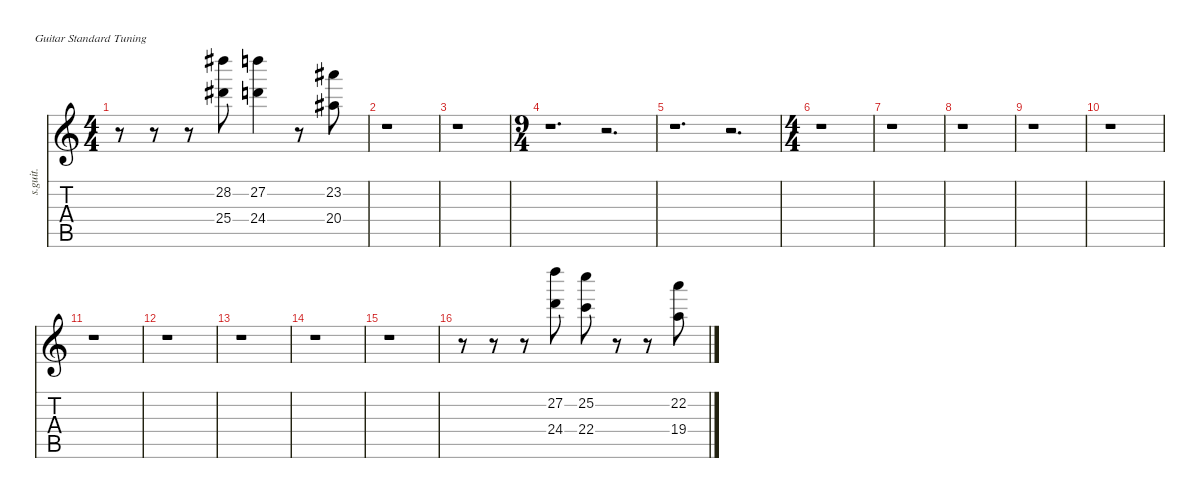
\defaultSystemsLayout 4
\hideDynamics
\bracketExtendMode nobrackets
\track ("A Nameless Ghoul - Keys" "s.guit.") {instrument acousticgrandpiano}
\staff {score tabs}
\tuning (E4 B3 G3 D3 A2 E2)
\displaytranspose 12
\ts (4 4)
\tempo (130 hide)
\clef g2
\ks c
r.8{dy f} r.8 r.8 (28.2{acc #} 25.4{acc #}).8 (27.2 24.4).4 r.8 (23.2{acc #} 20.4{acc #}).8 |
r.1 |
r.1 |
\ts (9 4)
\beaming (8 2 2 2 2)
r.1{d} r.2{d} |
r.1{d} r.2{d} |
\ts (4 4)
\beaming (8 2 2 2 2)
r.1 |
r.1 |
r.1 |
r.1 |
r.1 |
r.1 |
r.1 |
r.1 |
r.1 |
r.1 |
r.8 r.8 r.8 (27.2 24.4).8 (25.2 22.4).8 r.8 r.8 (22.2 19.4).8
